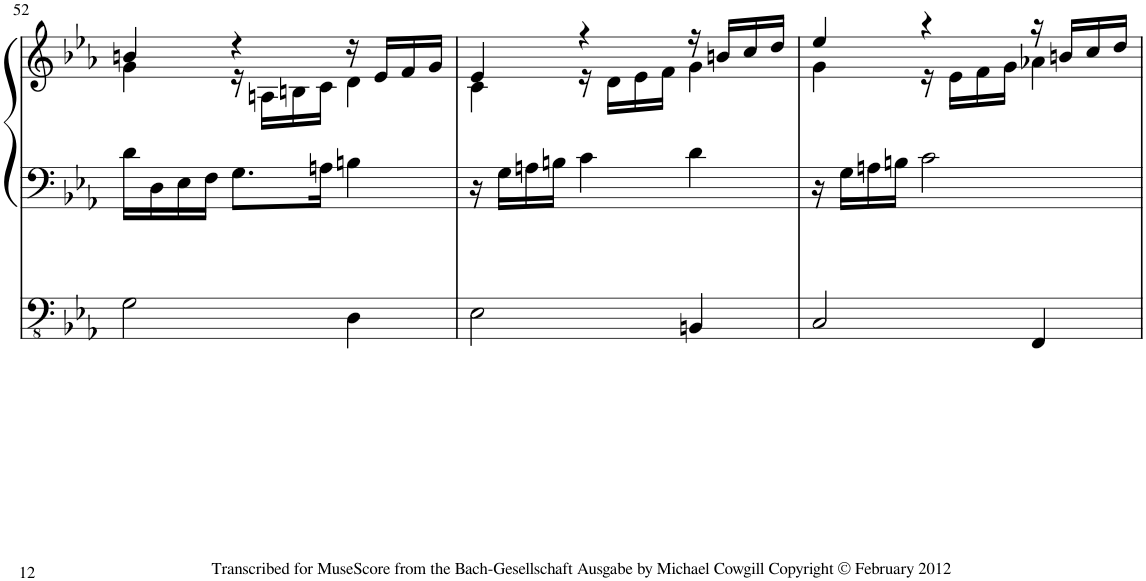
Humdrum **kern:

**kern	**kern	**kern
*part1	*part1	*part1
*staff3	*staff2	*staff1
*I"Organ	*	*
!!LO:PB:g=z
*clefFv4	*clefF4	*clefG2
*k[b-e-a-]	*k[b-e-a-]	*k[b-e-a-]
*M3/4	*M3/4	*M3/4
=52	=52	=52
*	*	*^
2GG\	16d\LL	4bn/	4g\
.	16D\	.	.
.	16E-\	.	.
.	16F\JJ	.	.
.	8.G\L	4r	16r
.	.	.	16An\LL
.	.	.	16Bn\
.	16An\Jk	.	16c\JJ
4DD\	4Bn\	16r	4d\
.	.	16e-/LL	.
.	.	16f/	.
.	.	16g/JJ	.
=53	=53	=53	=53
2EE-\	16r	4e-/	4c\
.	16G\LL	.	.
.	16An\	.	.
.	16Bn\JJ	.	.
.	4c\	4r	16r
.	.	.	16d\LL
.	.	.	16e-\
.	.	.	16f\JJ
4BBBn/	4d\	16r	4g\
.	.	16bn/LL	.
.	.	16cc/	.
.	.	16dd/JJ	.
=54	=54	=54	=54
2CC/	16r	4ee-/	4g\
.	16G\LL	.	.
.	16An\	.	.
.	16Bn\JJ	.	.
.	2c\	4r	16r
.	.	.	16e-\LL
.	.	.	16f\
.	.	.	16g\JJ
4FFF/	.	16r	4a-X\
.	.	16bn/LL	.
.	.	16cc/	.
.	.	16dd/JJ	.
*	*	*v	*v
=	=	=
*-	*-	*-
